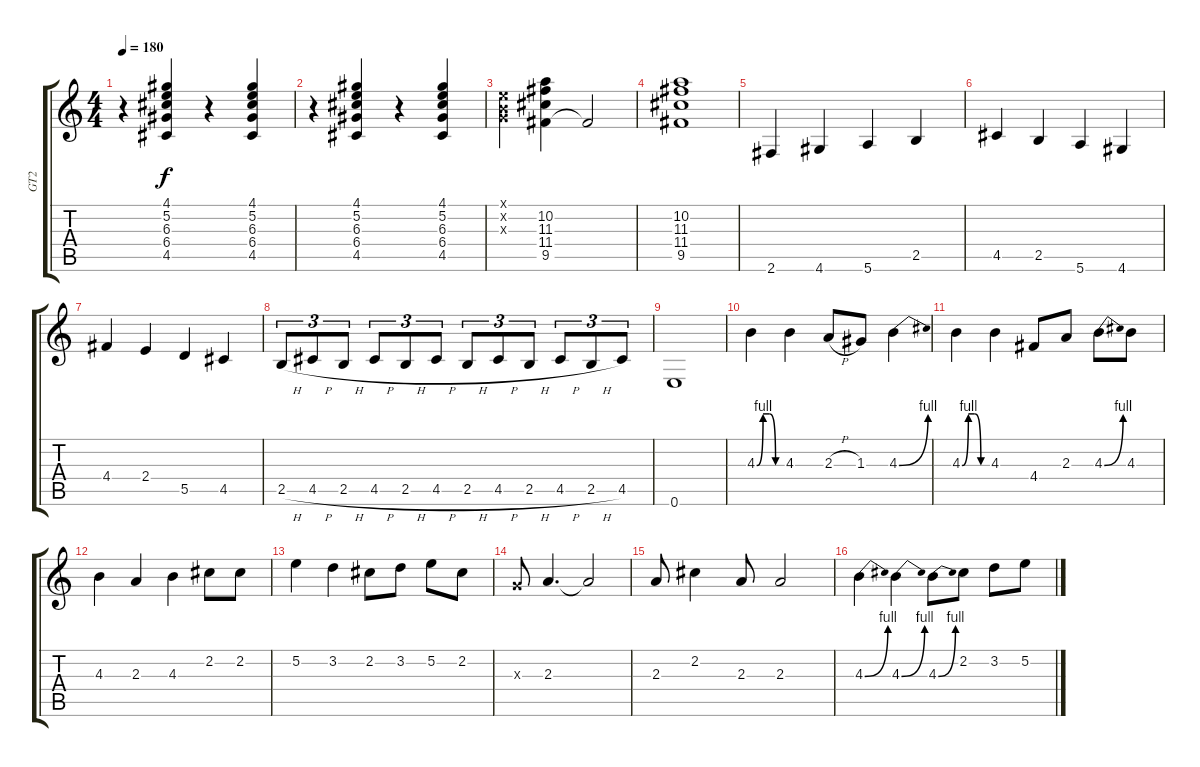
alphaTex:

\track ("GT2" "GT2") {instrument overdrivenguitar}
\staff {score tabs}
\tuning (E4 B3 G3 D3 A2 E2) {hide}
\ts (4 4)
\tempo 180
\clef g2
\ks c
r.4{dy f} (4.1 5.2 6.3 6.4 4.5).4 r.4 (4.1 5.2 6.3 6.4 4.5).4 |
r.4 (4.1 5.2 6.3 6.4 4.5).4 r.4 (4.1 5.2 6.3 6.4 4.5).4 |
(0.1{x} 0.2{x} 0.3{x}).4 (10.2 11.3 11.4 9.5).4 9.5{t}.2 |
(10.2 11.3 11.4 9.5).1 |
2.6.4 4.6.4 5.6.4 2.5.4 |
4.5.4 2.5.4 5.6.4 4.6.4 |
4.4.4 2.4.4 5.5.4 4.5.4 |
2.5{h}.8{tu (3 2)} 4.5{h}.8{tu (3 2)} 2.5{h}.8{tu (3 2)} 4.5{h}.8{tu (3 2)} 2.5{h}.8{tu (3 2)} 4.5{h}.8{tu (3 2)} 2.5{h}.8{tu (3 2)} 4.5{h}.8{tu (3 2)} 2.5{h}.8{tu (3 2)} 4.5{h}.8{tu (3 2)} 2.5{h}.8{tu (3 2)} 4.5.8{tu (3 2)} |
0.6.1 |
4.3{be (custom 0 0 15 4 30 4 45 0 60 0)}.4 4.3.4 2.3{h}.8 1.3.8 4.3{be (bend 0 0 60 4)}.4 |
4.3{be (custom 0 0 15 4 30 4 45 0 60 0)}.4 4.3.4 4.4.8 2.3.8 4.3{be (bend 0 0 60 4)}.8 4.3.8 |
4.3.4 2.3.4 4.3.4 2.2.8 2.2.8 |
5.2.4 3.2.4 2.2.8 3.2.8 5.2.8 2.2.8 |
0.3{x}.8 2.3.4{d} 2.3{t}.2 |
2.3.8 2.2.4 2.3.8 2.3.2 |
4.3{be (bend 0 0 60 4)}.4 4.3{be (bend 0 0 60 4)}.4 4.3{be (bend 0 0 60 4)}.8 2.2.8 3.2.8 5.2.8
